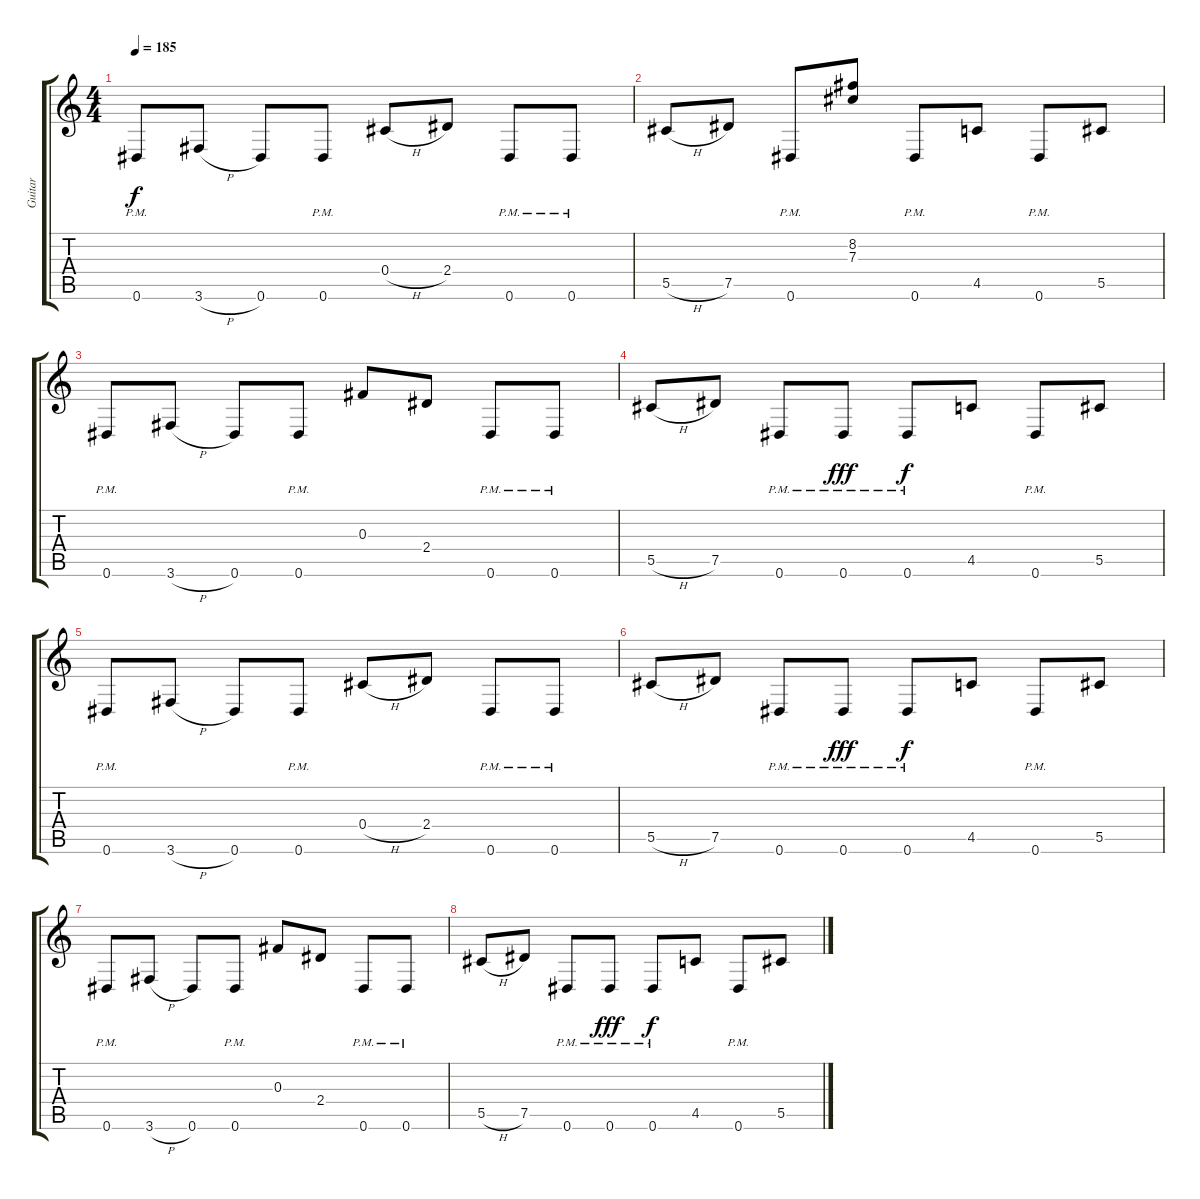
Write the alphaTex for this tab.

\track ("Guitar" "Guitar") {instrument distortionguitar}
\staff {score tabs}
\tuning (Eb4 Bb3 Gb3 Db3 Ab2 Eb2) {hide}
\ts (4 4)
\tempo 185
\clef g2
\ks c
0.6{pm}.8{dy f} 3.6{h}.8 0.6.8 0.6{pm}.8 0.4{h}.8 2.4.8 0.6{pm}.8 0.6{pm}.8 |
5.5{h}.8 7.5.8 0.6{pm}.8 (8.2 7.3).8 0.6{pm}.8 4.5.8 0.6{pm}.8 5.5.8 |
0.6{pm}.8 3.6{h}.8 0.6.8 0.6{pm}.8 0.3.8 2.4.8 0.6{pm}.8 0.6{pm}.8 |
5.5{h}.8 7.5.8 0.6{pm}.8 0.6{pm}.8{dy fff} 0.6{pm}.8{dy f} 4.5.8 0.6{pm}.8 5.5.8 |
0.6{pm}.8 3.6{h}.8 0.6.8 0.6{pm}.8 0.4{h}.8 2.4.8 0.6{pm}.8 0.6{pm}.8 |
5.5{h}.8 7.5.8 0.6{pm}.8 0.6{pm}.8{dy fff} 0.6{pm}.8{dy f} 4.5.8 0.6{pm}.8 5.5.8 |
0.6{pm}.8 3.6{h}.8 0.6.8 0.6{pm}.8 0.3.8 2.4.8 0.6{pm}.8 0.6{pm}.8 |
5.5{h}.8 7.5.8 0.6{pm}.8 0.6{pm}.8{dy fff} 0.6{pm}.8{dy f} 4.5.8 0.6{pm}.8 5.5.8
